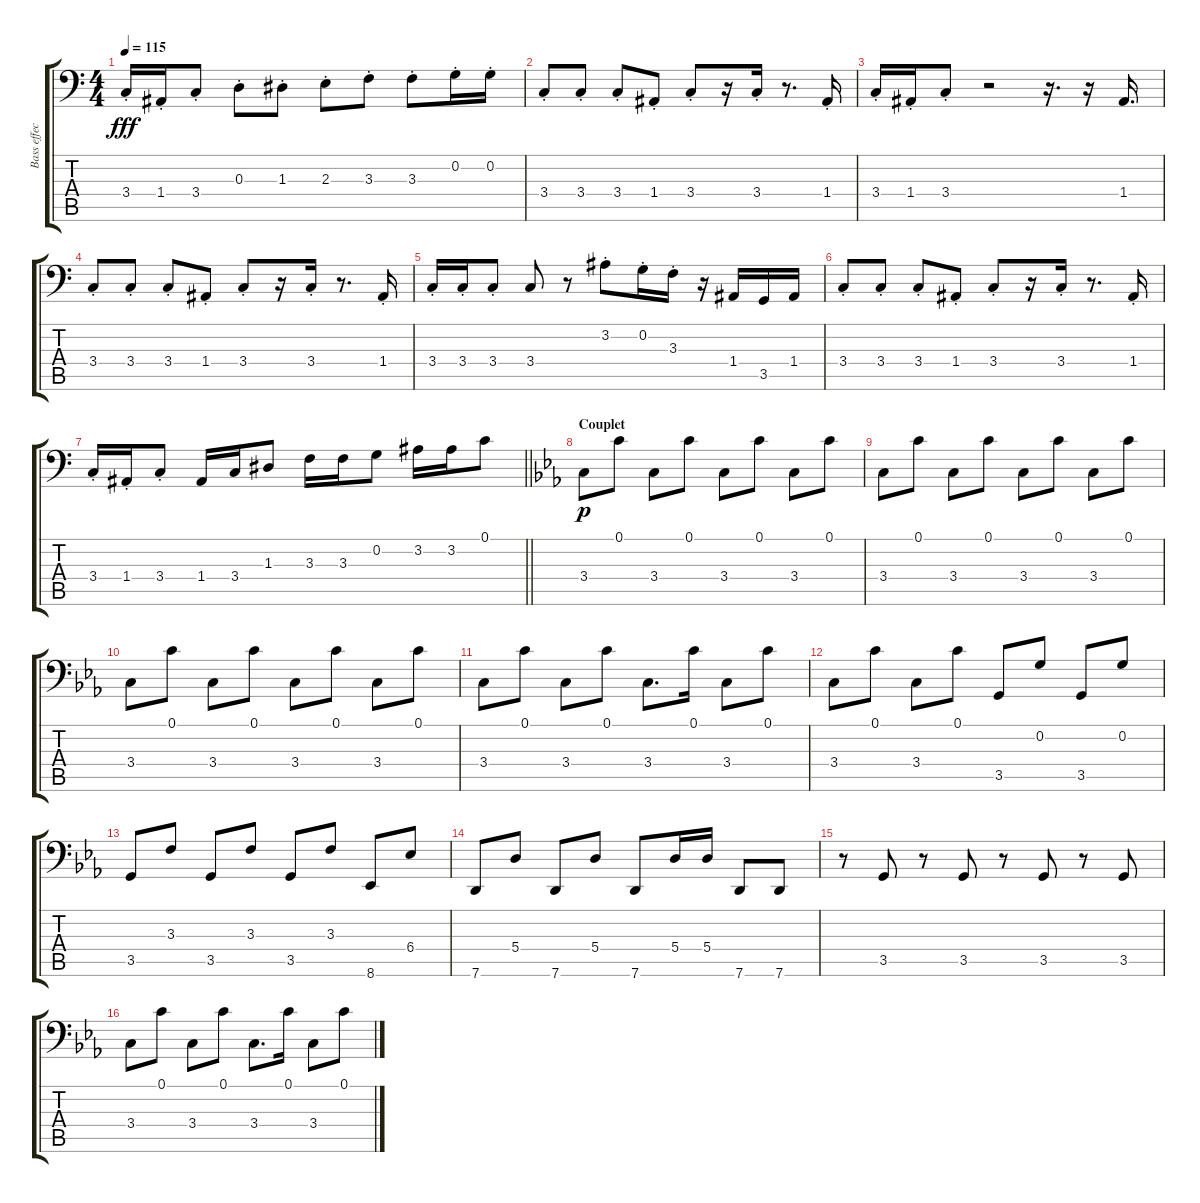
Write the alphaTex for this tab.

\track ("Bass effect" "Bass effec") {instrument slapbass2}
\staff {score tabs}
\tuning (C3 G2 D2 A1 E1 G0) {hide}
\ts (4 4)
\tempo 115
\clef f4
\ks c
3.4{st}.16{dy fff} 1.4{st}.16 3.4{st}.8 0.3{st}.8 1.3{st}.8 2.3{st}.8 3.3{st}.8 3.3{st}.8 0.2{st}.16 0.2{st}.16 |
3.4{st}.8 3.4{st}.8 3.4{st}.8 1.4{st}.8 3.4{st}.8 r.16 3.4{st}.16 r.8{d} 1.4{st}.16 |
3.4{st}.16 1.4{st}.16 3.4{st}.8 r.2 r.16{d} r.16 1.4.16{d} |
3.4{st}.8 3.4{st}.8 3.4{st}.8 1.4{st}.8 3.4{st}.8 r.16 3.4{st}.16 r.8{d} 1.4{st}.16 |
3.4{st}.16 3.4{st}.16 3.4{st}.8 3.4.8 r.8 3.2{st}.8 0.2{st}.16 3.3{st}.16 r.16 1.4.16 3.5.16 1.4.16 |
3.4{st}.8 3.4{st}.8 3.4{st}.8 1.4{st}.8 3.4{st}.8 r.16 3.4{st}.16 r.8{d} 1.4{st}.16 |
\barLineRight lightlight
3.4{st}.16 1.4{st}.16 3.4{st}.8 1.4.16 3.4.16 1.3.8 3.3.16 3.3.16 0.2.8 3.2.16 3.2.16 0.1.8 |
\section ("" "Couplet")
\ks eb
3.4.8{dy p} 0.1.8 3.4.8 0.1.8 3.4.8 0.1.8 3.4.8 0.1.8 |
3.4.8 0.1.8 3.4.8 0.1.8 3.4.8 0.1.8 3.4.8 0.1.8 |
3.4.8 0.1.8 3.4.8 0.1.8 3.4.8 0.1.8 3.4.8 0.1.8 |
3.4.8 0.1.8 3.4.8 0.1.8 3.4.8{d} 0.1.16 3.4.8 0.1.8 |
3.4.8 0.1.8 3.4.8 0.1.8 3.5.8 0.2.8 3.5.8 0.2.8 |
3.5.8 3.3.8 3.5.8 3.3.8 3.5.8 3.3.8 8.6.8 6.4.8 |
7.6.8 5.4.8 7.6.8 5.4.8 7.6.8 5.4.16 5.4.16 7.6.8 7.6.8 |
r.8 3.5.8 r.8 3.5.8 r.8 3.5.8 r.8 3.5.8 |
3.4.8 0.1.8 3.4.8 0.1.8 3.4.8{d} 0.1.16 3.4.8 0.1.8
